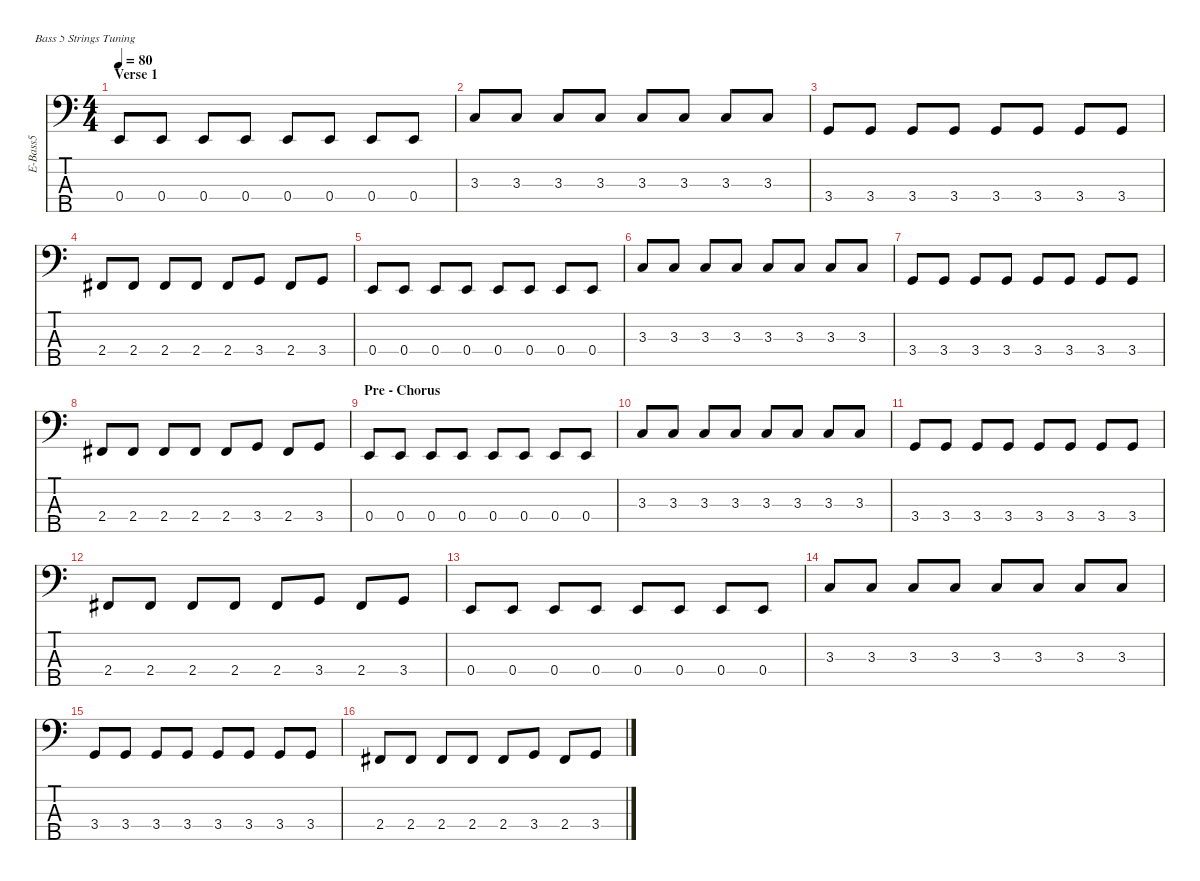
\hideDynamics
\bracketExtendMode nobrackets
\otherSystemsTrackNameOrientation horizontal
\track ("Bass" "E-Bass5") {instrument electricbasspick}
\staff {score tabs}
\tuning (G2 D2 A1 E1 B0)
\ts (4 4)
\section ("" "Verse 1")
\tempo 80
\clef f4
\ks c
0.4.8{dy f beam Up} 0.4.8{beam Up} 0.4.8{beam Up} 0.4.8{beam Up} 0.4.8{beam Up} 0.4.8{beam Up} 0.4.8{beam Up} 0.4.8{beam Up} |
3.3.8{beam Up} 3.3.8{beam Up} 3.3.8{beam Up} 3.3.8{beam Up} 3.3.8{beam Up} 3.3.8{beam Up} 3.3.8{beam Up} 3.3.8{beam Up} |
3.4.8{beam Up} 3.4.8{beam Up} 3.4.8{beam Up} 3.4.8{beam Up} 3.4.8{beam Up} 3.4.8{beam Up} 3.4.8{beam Up} 3.4.8{beam Up} |
2.4{acc #}.8{beam Up} 2.4{acc #}.8{beam Up} 2.4{acc #}.8{beam Up} 2.4{acc #}.8{beam Up} 2.4{acc #}.8{beam Up} 3.4.8{beam Up} 2.4{acc #}.8{beam Up} 3.4.8{beam Up} |
0.4.8{beam Up} 0.4.8{beam Up} 0.4.8{beam Up} 0.4.8{beam Up} 0.4.8{beam Up} 0.4.8{beam Up} 0.4.8{beam Up} 0.4.8{beam Up} |
3.3.8{beam Up} 3.3.8{beam Up} 3.3.8{beam Up} 3.3.8{beam Up} 3.3.8{beam Up} 3.3.8{beam Up} 3.3.8{beam Up} 3.3.8{beam Up} |
3.4.8{beam Up} 3.4.8{beam Up} 3.4.8{beam Up} 3.4.8{beam Up} 3.4.8{beam Up} 3.4.8{beam Up} 3.4.8{beam Up} 3.4.8{beam Up} |
2.4{acc #}.8{beam Up} 2.4{acc #}.8{beam Up} 2.4{acc #}.8{beam Up} 2.4{acc #}.8{beam Up} 2.4{acc #}.8{beam Up} 3.4.8{beam Up} 2.4{acc #}.8{beam Up} 3.4.8{beam Up} |
\section ("" "Pre - Chorus")
0.4.8{beam Up} 0.4.8{beam Up} 0.4.8{beam Up} 0.4.8{beam Up} 0.4.8{beam Up} 0.4.8{beam Up} 0.4.8{beam Up} 0.4.8{beam Up} |
3.3.8{beam Up} 3.3.8{beam Up} 3.3.8{beam Up} 3.3.8{beam Up} 3.3.8{beam Up} 3.3.8{beam Up} 3.3.8{beam Up} 3.3.8{beam Up} |
3.4.8{beam Up} 3.4.8{beam Up} 3.4.8{beam Up} 3.4.8{beam Up} 3.4.8{beam Up} 3.4.8{beam Up} 3.4.8{beam Up} 3.4.8{beam Up} |
2.4{acc #}.8{beam Up} 2.4{acc #}.8{beam Up} 2.4{acc #}.8{beam Up} 2.4{acc #}.8{beam Up} 2.4{acc #}.8{beam Up} 3.4.8{beam Up} 2.4{acc #}.8{beam Up} 3.4.8{beam Up} |
0.4.8{beam Up} 0.4.8{beam Up} 0.4.8{beam Up} 0.4.8{beam Up} 0.4.8{beam Up} 0.4.8{beam Up} 0.4.8{beam Up} 0.4.8{beam Up} |
3.3.8{beam Up} 3.3.8{beam Up} 3.3.8{beam Up} 3.3.8{beam Up} 3.3.8{beam Up} 3.3.8{beam Up} 3.3.8{beam Up} 3.3.8{beam Up} |
3.4.8{beam Up} 3.4.8{beam Up} 3.4.8{beam Up} 3.4.8{beam Up} 3.4.8{beam Up} 3.4.8{beam Up} 3.4.8{beam Up} 3.4.8{beam Up} |
2.4{acc #}.8{beam Up} 2.4{acc #}.8{beam Up} 2.4{acc #}.8{beam Up} 2.4{acc #}.8{beam Up} 2.4{acc #}.8{beam Up} 3.4.8{beam Up} 2.4{acc #}.8{beam Up} 3.4.8{beam Up}
